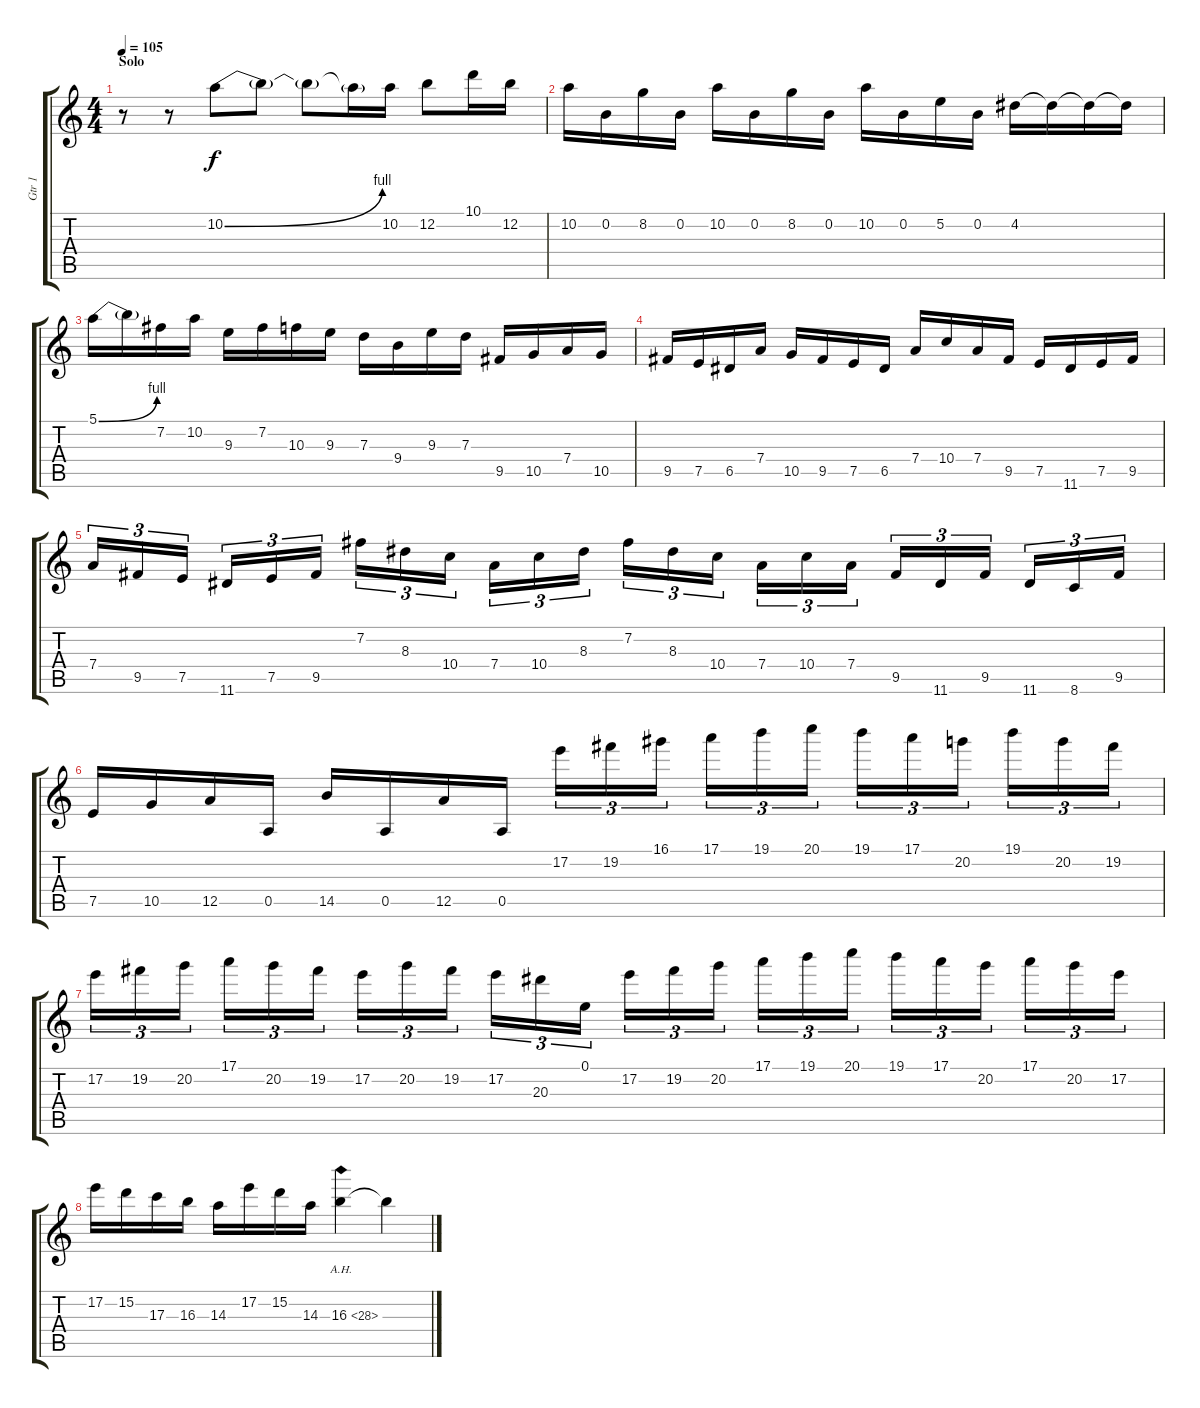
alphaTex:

\track ("Gtr 1" "Gtr 1") {instrument overdrivenguitar}
\staff {score tabs}
\tuning (E4 B3 G3 D3 A2 E2) {hide}
\ts (4 4)
\section ("" "Solo")
\tempo 105
\clef g2
\ks c
r.8{dy f} r.8 10.2{be (bend 0 0 60 4)}.8 10.2{t}.8 10.2{t}.8 10.2{t}.16 10.2.16 12.2.8 10.1.16 12.2.16 |
10.2.16 0.2.16 8.2.16 0.2.16 10.2.16 0.2.16 8.2.16 0.2.16 10.2.16 0.2.16 5.2.16 0.2.16 4.2.16 4.2{t}.16 4.2{t}.16 4.2{t}.16 |
5.1{be (bend 0 0 60 4)}.16 5.1{t}.16 7.2.16 10.2.16 9.3.16 7.2.16 10.3.16 9.3.16 7.3.16 9.4.16 9.3.16 7.3.16 9.5.16 10.5.16 7.4.16 10.5.16 |
9.5.16 7.5.16 6.5.16 7.4.16 10.5.16 9.5.16 7.5.16 6.5.16 7.4.16 10.4.16 7.4.16 9.5.16 7.5.16 11.6.16 7.5.16 9.5.16 |
7.4.16{tu (3 2)} 9.5.16{tu (3 2)} 7.5.16{tu (3 2)} 11.6.16{tu (3 2)} 7.5.16{tu (3 2)} 9.5.16{tu (3 2)} 7.2.16{tu (3 2)} 8.3.16{tu (3 2)} 10.4.16{tu (3 2)} 7.4.16{tu (3 2)} 10.4.16{tu (3 2)} 8.3.16{tu (3 2)} 7.2.16{tu (3 2)} 8.3.16{tu (3 2)} 10.4.16{tu (3 2)} 7.4.16{tu (3 2)} 10.4.16{tu (3 2)} 7.4.16{tu (3 2)} 9.5.16{tu (3 2)} 11.6.16{tu (3 2)} 9.5.16{tu (3 2)} 11.6.16{tu (3 2)} 8.6.16{tu (3 2)} 9.5.16{tu (3 2)} |
7.5.16 10.5.16 12.5.16 0.5.16 14.5.16 0.5.16 12.5.16 0.5.16 17.2.16{tu (3 2)} 19.2.16{tu (3 2)} 16.1.16{tu (3 2)} 17.1.16{tu (3 2)} 19.1.16{tu (3 2)} 20.1.16{tu (3 2)} 19.1.16{tu (3 2)} 17.1.16{tu (3 2)} 20.2.16{tu (3 2)} 19.1.16{tu (3 2)} 20.2.16{tu (3 2)} 19.2.16{tu (3 2)} |
17.2.16{tu (3 2)} 19.2.16{tu (3 2)} 20.2.16{tu (3 2)} 17.1.16{tu (3 2)} 20.2.16{tu (3 2)} 19.2.16{tu (3 2)} 17.2.16{tu (3 2)} 20.2.16{tu (3 2)} 19.2.16{tu (3 2)} 17.2.16{tu (3 2)} 20.3.16{tu (3 2)} 0.1.16{tu (3 2)} 17.2.16{tu (3 2)} 19.2.16{tu (3 2)} 20.2.16{tu (3 2)} 17.1.16{tu (3 2)} 19.1.16{tu (3 2)} 20.1.16{tu (3 2)} 19.1.16{tu (3 2)} 17.1.16{tu (3 2)} 20.2.16{tu (3 2)} 17.1.16{tu (3 2)} 20.2.16{tu (3 2)} 17.2.16{tu (3 2)} |
17.2.16 15.2.16 17.3.16 16.3.16 14.3.16 17.2.16 15.2.16 14.3.16 16.3{ah 12}.4 16.3{t}.4
